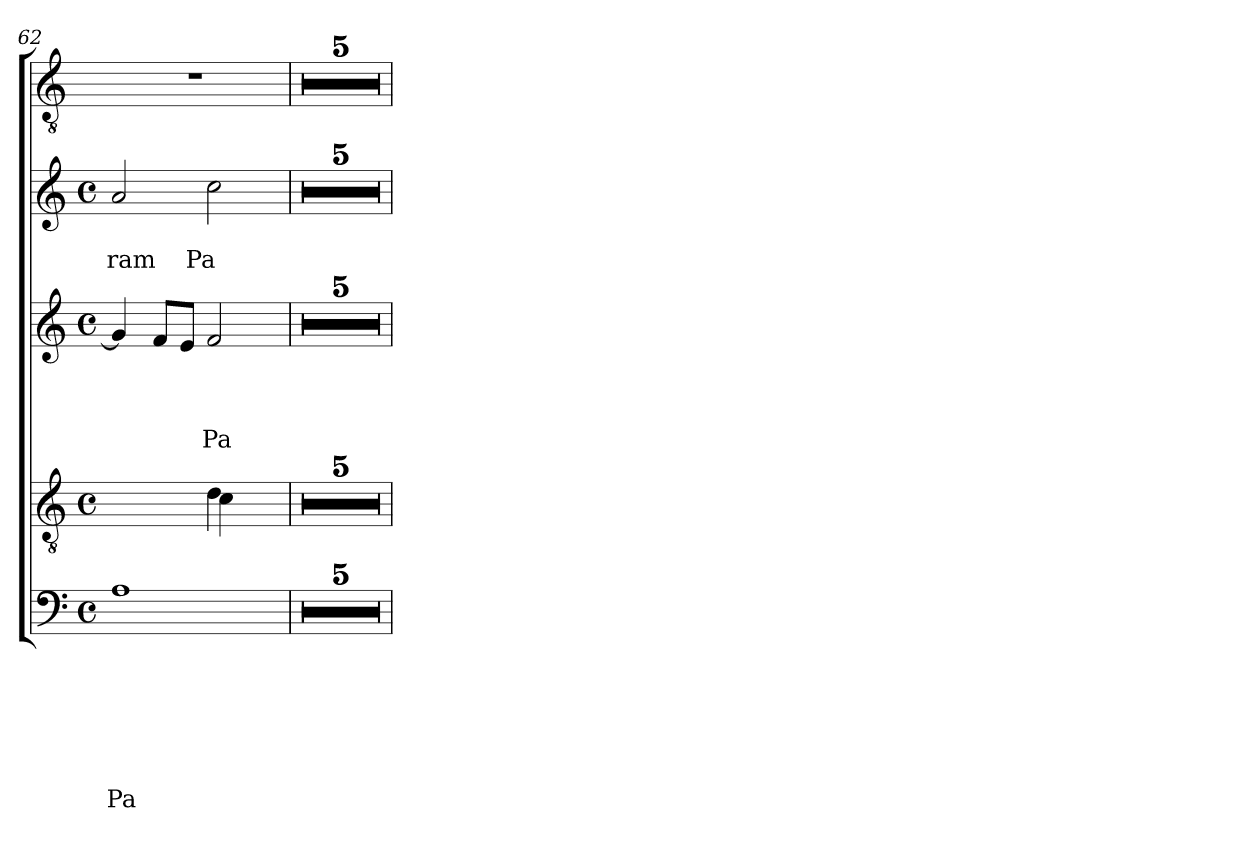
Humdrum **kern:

**kern	**text	**text	**text	**text	**text	**text	**text	**kern	**kern	**text	**text	**text	**text	**kern	**text	**text	**kern
*part5	*part5	*part5	*part5	*part5	*part5	*part5	*part5	*part4	*part3	*part3	*part3	*part3	*part3	*part2	*part2	*part2	*part1
*staff5	*staff5	*staff5	*staff5	*staff5	*staff5	*staff5	*staff5	*staff4	*staff3	*staff3	*staff3	*staff3	*staff3	*staff2	*staff2	*staff2	*staff1
*clefF4	*	*	*	*	*	*	*	*clefGv2	*clefG2	*	*	*	*	*clefG2	*	*	*clefGv2
*k[]	*	*	*	*	*	*	*	*k[]	*k[]	*	*	*	*	*k[]	*	*	*k[]
*C:	*	*	*	*	*	*	*	*C:	*C:	*	*	*	*	*C:	*	*	*C:
*M4/4	*	*	*	*	*	*	*	*M4/4	*M4/4	*	*	*	*	*M4/4	*	*	*
*met(c)	*	*	*	*	*	*	*	*met(c)	*met(c)	*	*	*	*	*met(c)	*	*	*
=62	=62	=62	=62	=62	=62	=62	=62	=62	=62	=62	=62	=62	=62	=62	=62	=62	=62
!	!	!	!	!	!	!	!LO:LY:b	!	!	!	!	!	!	!	!	!LO:LY:b	!
*	*	*	*	*	*	*	*	*^	*	*	*	*	*	*	*	*	*
1A	.	.	.	.	.	.	Pa	2ryy	2ryy	4g/]	.	.	.	.	2a/	.	ram	1r
.	.	.	.	.	.	.	.	.	.	8f/L	.	.	.	.	.	.	.	.
.	.	.	.	.	.	.	.	.	.	8e/J	.	.	.	.	.	.	.	.
!	!	!	!	!	!	!	!	!	!	!	!	!	!	!LO:LY:b	!	!	!LO:LY:b	!
.	.	.	.	.	.	.	.	4d\	4c\	2f/	.	.	.	Pa-	2cc\	.	Pa	.
.	.	.	.	.	.	.	.	4ryy	4ryy	.	.	.	.	.	.	.	.	.
*	*	*	*	*	*	*	*	*v	*v	*	*	*	*	*	*	*	*	*
=63	=63	=63	=63	=63	=63	=63	=63	=63	=63	=63	=63	=63	=63	=63	=63	=63	=63
1r	.	.	.	.	.	.	.	1r	1r	.	.	.	.	1r	.	.	1r
=64	=64	=64	=64	=64	=64	=64	=64	=64	=64	=64	=64	=64	=64	=64	=64	=64	=64
1r	.	.	.	.	.	.	.	1r	1r	.	.	.	.	1r	.	.	1r
=65	=65	=65	=65	=65	=65	=65	=65	=65	=65	=65	=65	=65	=65	=65	=65	=65	=65
1r	.	.	.	.	.	.	.	1r	1r	.	.	.	.	1r	.	.	1r
=66	=66	=66	=66	=66	=66	=66	=66	=66	=66	=66	=66	=66	=66	=66	=66	=66	=66
1r	.	.	.	.	.	.	.	1r	1r	.	.	.	.	1r	.	.	1r
=67	=67	=67	=67	=67	=67	=67	=67	=67	=67	=67	=67	=67	=67	=67	=67	=67	=67
1r	.	.	.	.	.	.	.	1r	1r	.	.	.	.	1r	.	.	1r
=	=	=	=	=	=	=	=	=	=	=	=	=	=	=	=	=	=
*-	*-	*-	*-	*-	*-	*-	*-	*-	*-	*-	*-	*-	*-	*-	*-	*-	*-
